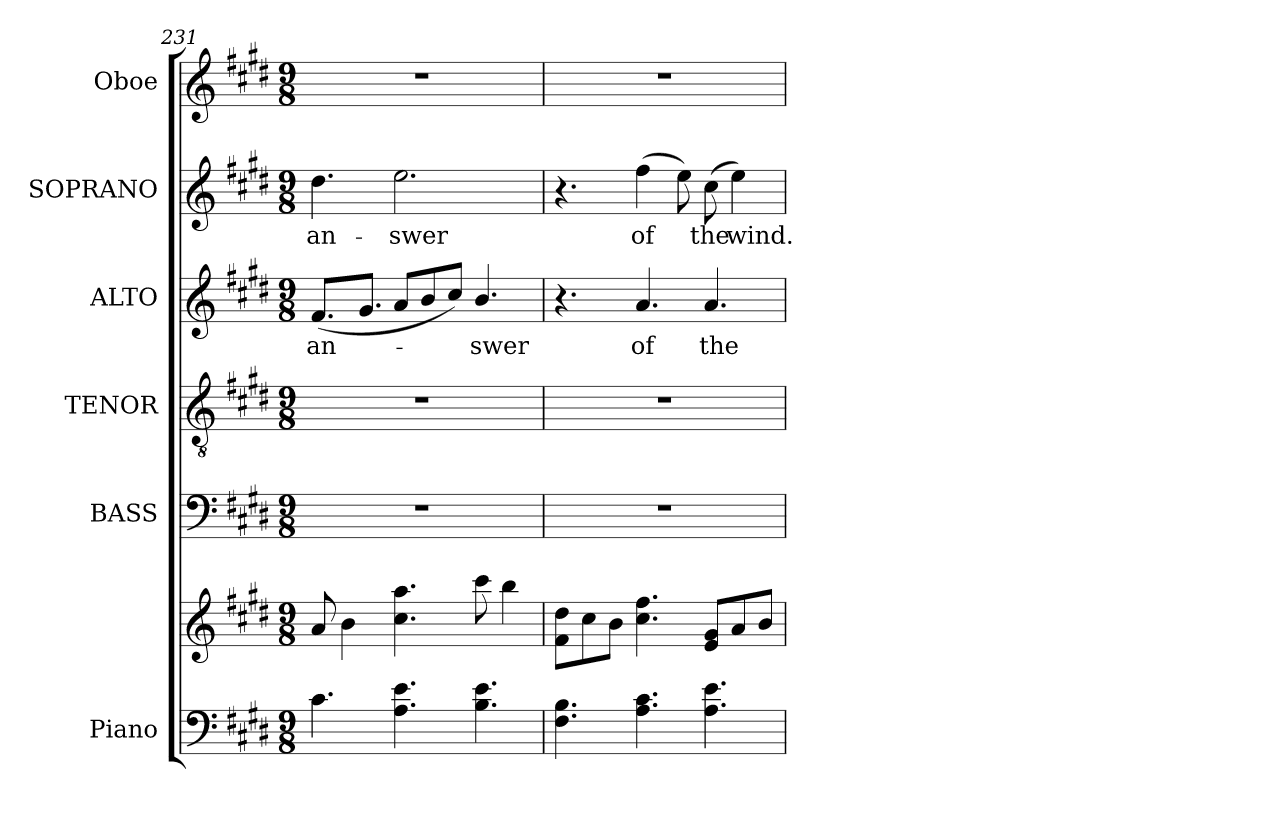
**kern	**kern	**kern	**kern	**kern	**text	**kern	**text	**kern
*part6	*part6	*part5	*part4	*part3	*part3	*part2	*part2	*part1
*staff7	*staff6	*staff5	*staff4	*staff3	*staff3	*staff2	*staff2	*staff1
*I"Piano	*	*I"BASS	*I"TENOR	*I"ALTO	*	*I"SOPRANO	*	*I"Oboe
*I'Pno.	*	*I'B.	*I'T.	*I'A.	*	*I'S.	*	*I'Ob.
*clefF4	*clefG2	*clefF4	*clefGv2	*clefG2	*	*clefG2	*	*clefG2
*	*	*	*ITrd7c12	*	*	*	*	*
*k[f#c#g#d#]	*k[f#c#g#d#]	*k[f#c#g#d#]	*k[f#c#g#d#]	*k[f#c#g#d#]	*	*k[f#c#g#d#]	*	*k[f#c#g#d#]
*E:	*E:	*E:	*E:	*E:	*	*E:	*	*E:
*M9/8	*M9/8	*M9/8	*M9/8	*M9/8	*	*M9/8	*	*M9/8
=231	=231	=231	=231	=231	=231	=231	=231	=231
!	!	!LO:N:vis=1	!LO:N:vis=1	!	!	!	!	!
!	!	!	!	!	!LO:LY:b:color=#000000	!	!	!
!	!	!	!	!	!	!	!LO:LY:b:color=#000000	!LO:N:vis=1
4.c#i\	8ai/	8%9r	8%9r	(8.f#i/L	an-	4.dd#i\	an-	8%9r
.	4bi\	.	.	.	.	.	.	.
.	.	.	.	8.g#i/J	.	.	.	.
!	!	!	!	!	!	!	!LO:LY:b:color=#000000	!
4.Ai\ 4.ei	4.cc#i\ 4.aai	.	.	8ai/L	.	2.eei\	-swer	.
.	.	.	.	8bi/	.	.	.	.
.	.	.	.	8cc#i/J)	.	.	.	.
!	!	!	!	!	!LO:LY:b:color=#000000	!	!	!
4.Bi\ 4.ei	8ccc#i\	.	.	4.bi/	-swer	.	.	.
.	4bbi\	.	.	.	.	.	.	.
=232	=232	=232	=232	=232	=232	=232	=232	=232
!	!	!LO:N:vis=1	!LO:N:vis=1	!	!	!	!	!LO:N:vis=1
4.F#i\ 4.Bi	8f#i\ 8dd#iL	8%9r	8%9r	4.r	.	4.r	.	8%9r
.	8cc#i\	.	.	.	.	.	.	.
.	8bi\J	.	.	.	.	.	.	.
!	!	!	!	!	!LO:LY:b:color=#000000	!	!	!
!	!	!	!	!	!	!	!LO:LY:b:color=#000000	!
4.Ai\ 4.c#i	4.cc#i\ 4.ff#i	.	.	4.ai/	of	(4ff#i\	of	.
.	.	.	.	.	.	8eei\)	.	.
!	!	!	!	!	!LO:LY:b:color=#000000	!	!	!
!	!	!	!	!	!	!	!LO:LY:b:color=#000000	!
4.Ai\ 4.ei	8ei/ 8g#iL	.	.	4.ai/	the	(8cc#i\	the	.
!	!	!	!	!	!	!	!LO:LY:b:color=#000000	!
.	8ai/	.	.	.	.	4eei\)	wind.	.
.	8bi/J	.	.	.	.	.	.	.
=	=	=	=	=	=	=	=	=
*-	*-	*-	*-	*-	*-	*-	*-	*-
